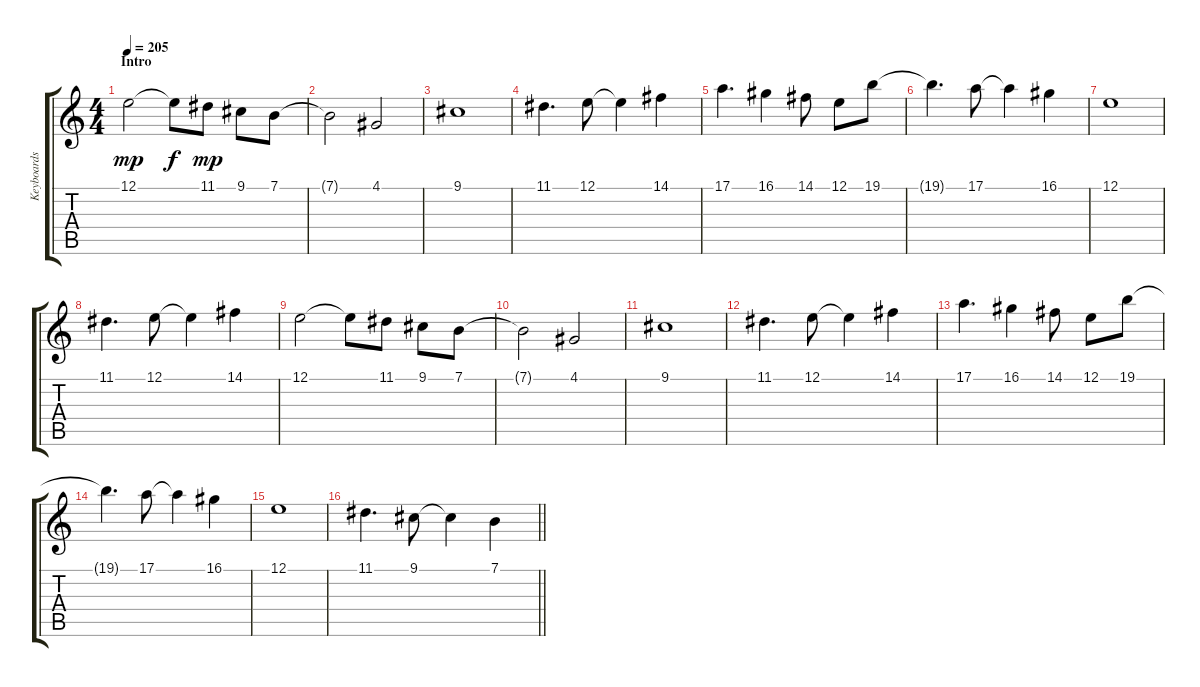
\track ("Keyboards" "Keyboards") {instrument stringensemble1}
\staff {score tabs}
\tuning (E4 B3 G3 D3 A2 E2) {hide}
\ts (4 4)
\section ("" "Intro")
\tempo 205
\clef g2
\ks c
12.1.2{dy mp instrument stringensemble1} 12.1{t}.8{dy f} 11.1.8{dy mp} 9.1.8 7.1.8 |
7.1{t}.2 4.1.2 |
9.1.1 |
11.1.4{d} 12.1.8 12.1{t}.4 14.1.4 |
17.1.4{d} 16.1.4 14.1.8 12.1.8 19.1.8 |
19.1{t}.4{d} 17.1.8 17.1{t}.4 16.1.4 |
12.1.1 |
11.1.4{d} 12.1.8 12.1{t}.4 14.1.4 |
12.1.2 12.1{t}.8 11.1.8 9.1.8 7.1.8 |
7.1{t}.2 4.1.2 |
9.1.1 |
11.1.4{d} 12.1.8 12.1{t}.4 14.1.4 |
17.1.4{d} 16.1.4 14.1.8 12.1.8 19.1.8 |
19.1{t}.4{d} 17.1.8 17.1{t}.4 16.1.4 |
12.1.1 |
\barLineRight lightlight
11.1.4{d} 9.1.8 9.1{t}.4 7.1.4
